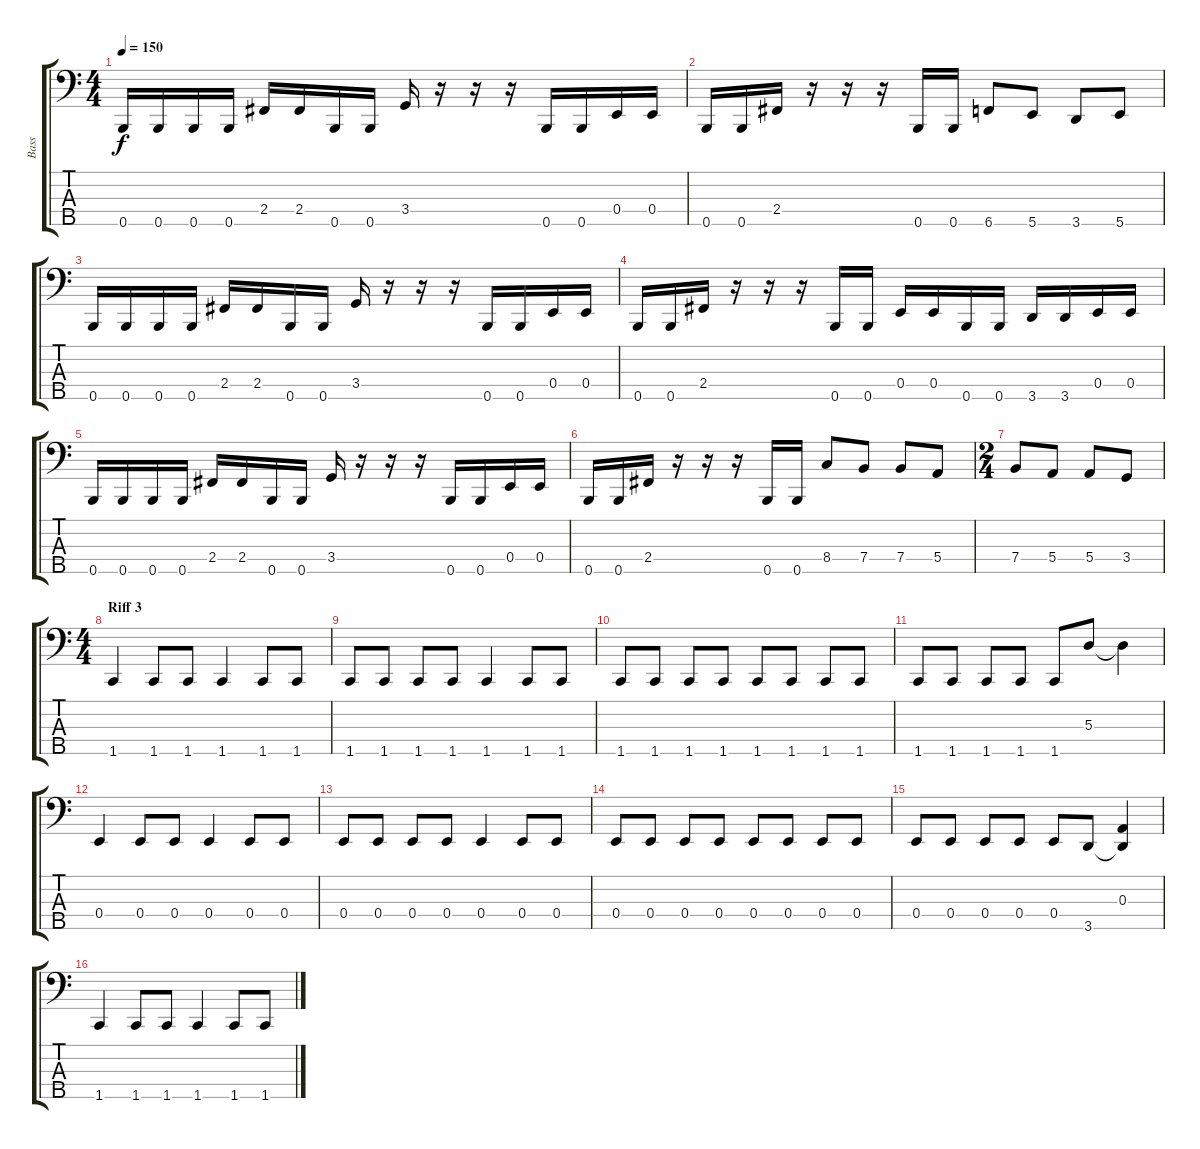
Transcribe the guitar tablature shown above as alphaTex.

\track ("Bass" "Bass") {instrument electricbassfinger}
\staff {score tabs}
\tuning (G2 D2 A1 E1 B0) {hide}
\ts (4 4)
\tempo 150
\clef f4
\ks c
0.5.16{dy f} 0.5.16 0.5.16 0.5.16 2.4.16 2.4.16 0.5.16 0.5.16 3.4.16 r.16 r.16 r.16 0.5.16 0.5.16 0.4.16 0.4.16 |
0.5.16 0.5.16 2.4.16 r.16 r.16 r.16 0.5.16 0.5.16 6.5.8 5.5.8 3.5.8 5.5.8 |
0.5.16 0.5.16 0.5.16 0.5.16 2.4.16 2.4.16 0.5.16 0.5.16 3.4.16 r.16 r.16 r.16 0.5.16 0.5.16 0.4.16 0.4.16 |
0.5.16 0.5.16 2.4.16 r.16 r.16 r.16 0.5.16 0.5.16 0.4.16 0.4.16 0.5.16 0.5.16 3.5.16 3.5.16 0.4.16 0.4.16 |
0.5.16 0.5.16 0.5.16 0.5.16 2.4.16 2.4.16 0.5.16 0.5.16 3.4.16 r.16 r.16 r.16 0.5.16 0.5.16 0.4.16 0.4.16 |
0.5.16 0.5.16 2.4.16 r.16 r.16 r.16 0.5.16 0.5.16 8.4.8 7.4.8 7.4.8 5.4.8 |
\ts (2 4)
7.4.8 5.4.8 5.4.8 3.4.8 |
\ts (4 4)
\section ("" "Riff 3")
1.5.4 1.5.8 1.5.8 1.5.4 1.5.8 1.5.8 |
1.5.8 1.5.8 1.5.8 1.5.8 1.5.4 1.5.8 1.5.8 |
1.5.8 1.5.8 1.5.8 1.5.8 1.5.8 1.5.8 1.5.8 1.5.8 |
1.5.8 1.5.8 1.5.8 1.5.8 1.5.8 5.3.8 5.3{t}.4 |
0.4.4 0.4.8 0.4.8 0.4.4 0.4.8 0.4.8 |
0.4.8 0.4.8 0.4.8 0.4.8 0.4.4 0.4.8 0.4.8 |
0.4.8 0.4.8 0.4.8 0.4.8 0.4.8 0.4.8 0.4.8 0.4.8 |
0.4.8 0.4.8 0.4.8 0.4.8 0.4.8 3.5.8 (0.3 3.5{t}).4 |
1.5.4 1.5.8 1.5.8 1.5.4 1.5.8 1.5.8
